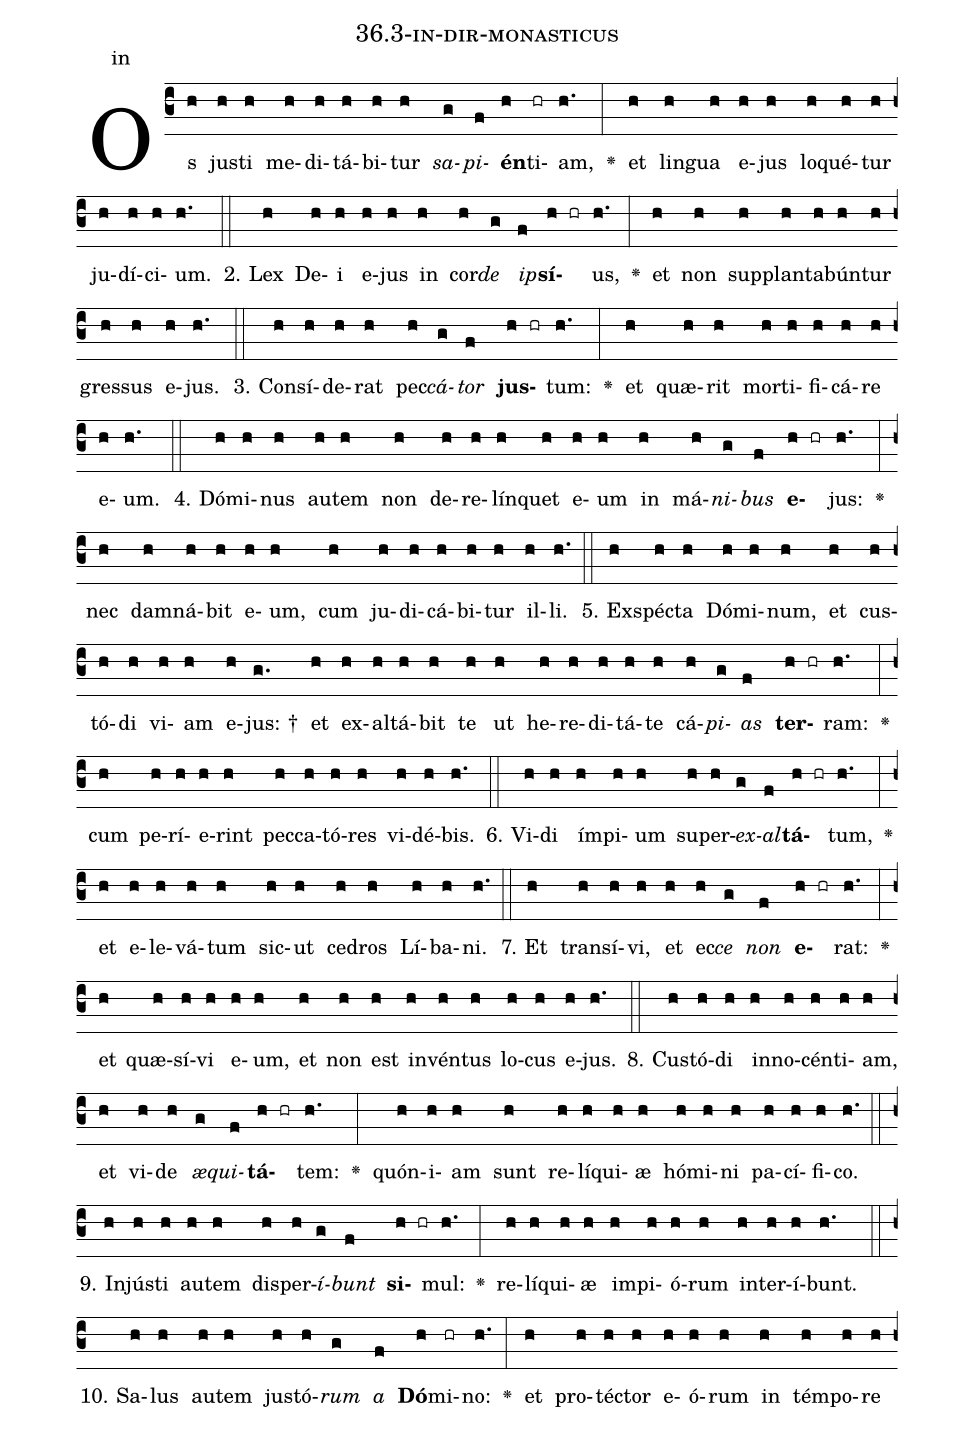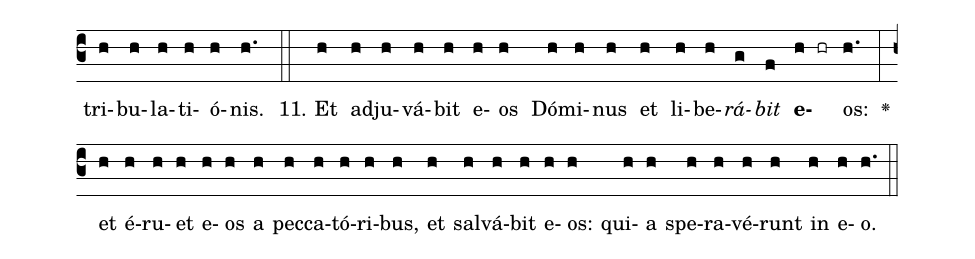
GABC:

name: 36.3-in-dir-monasticus;
annotation: in;
%%
(c3)Os(h) jus(h)ti(h) me(h)di(h)tá(h)bi(h)tur(h) <i>sa</i>(g)<i>pi</i>(f)<b>én</b>(h)ti(hr)am,(h.) <v>\greheightstar</v>(:) et(h) lin(h)gua(h) e(h)jus(h) lo(h)qué(h)tur(h) ju(h)dí(h)ci(h)um.(h.) (::)
2. Lex(h) De(h)i(h) e(h)jus(h) in(h) cor(h)<i>de</i>(g) <i>ip</i>(f)<b>sí</b>(h hr)us,(h.) <v>\greheightstar</v>(:) et(h) non(h) sup(h)plan(h)ta(h)bún(h)tur(h) gres(h)sus(h) e(h)jus.(h.) (::)
3. Con(h)sí(h)de(h)rat(h) pec(h)<i>cá</i>(g)<i>tor</i>(f) <b>jus</b>(h hr)tum:(h.) <v>\greheightstar</v>(:) et(h) quæ(h)rit(h) mor(h)ti(h)fi(h)cá(h)re(h) e(h)um.(h.) (::)
4. Dó(h)mi(h)nus(h) au(h)tem(h) non(h) de(h)re(h)lín(h)quet(h) e(h)um(h) in(h) má(h)<i>ni</i>(g)<i>bus</i>(f) <b>e</b>(h hr)jus:(h.) <v>\greheightstar</v>(:) nec(h) dam(h)ná(h)bit(h) e(h)um,(h) cum(h) ju(h)di(h)cá(h)bi(h)tur(h) il(h)li.(h.) (::)
5. Ex(h)spéc(h)ta(h) Dó(h)mi(h)num,(h) et(h) cus(h)tó(h)di(h) vi(h)am(h) e(h)jus: †(g.) et(h) ex(h)al(h)tá(h)bit(h) te(h) ut(h) he(h)re(h)di(h)tá(h)te(h) cá(h)<i>pi</i>(g)<i>as</i>(f) <b>ter</b>(h hr)ram:(h.) <v>\greheightstar</v>(:) cum(h) pe(h)rí(h)e(h)rint(h) pec(h)ca(h)tó(h)res(h) vi(h)dé(h)bis.(h.) (::)
6. Vi(h)di(h) ím(h)pi(h)um(h) su(h)per(h)<i>ex</i>(g)<i>al</i>(f)<b>tá</b>(h hr)tum,(h.) <v>\greheightstar</v>(:) et(h) e(h)le(h)vá(h)tum(h) sic(h)ut(h) ce(h)dros(h) Lí(h)ba(h)ni.(h.) (::)
7. Et(h) trans(h)í(h)vi,(h) et(h) ec(h)<i>ce</i>(g) <i>non</i>(f) <b>e</b>(h hr)rat:(h.) <v>\greheightstar</v>(:) et(h) quæ(h)sí(h)vi(h) e(h)um,(h) et(h) non(h) est(h) in(h)vén(h)tus(h) lo(h)cus(h) e(h)jus.(h.) (::)
8. Cus(h)tó(h)di(h) in(h)no(h)cén(h)ti(h)am,(h) et(h) vi(h)de(h) <i>æ</i>(g)<i>qui</i>(f)<b>tá</b>(h hr)tem:(h.) <v>\greheightstar</v>(:) quón(h)i(h)am(h) sunt(h) re(h)lí(h)qui(h)æ(h) hó(h)mi(h)ni(h) pa(h)cí(h)fi(h)co.(h.) (::)
9. In(h)jús(h)ti(h) au(h)tem(h) dis(h)per(h)<i>í</i>(g)<i>bunt</i>(f) <b>si</b>(h hr)mul:(h.) <v>\greheightstar</v>(:) re(h)lí(h)qui(h)æ(h) im(h)pi(h)ó(h)rum(h) in(h)ter(h)í(h)bunt.(h.) (::)
10. Sa(h)lus(h) au(h)tem(h) jus(h)tó(h)<i>rum</i>(g) <i>a</i>(f) <b>Dó</b>(h)mi(hr)no:(h.) <v>\greheightstar</v>(:) et(h) pro(h)téc(h)tor(h) e(h)ó(h)rum(h) in(h) tém(h)po(h)re(h) tri(h)bu(h)la(h)ti(h)ó(h)nis.(h.) (::)
11. Et(h) ad(h)ju(h)vá(h)bit(h) e(h)os(h) Dó(h)mi(h)nus(h) et(h) li(h)be(h)<i>rá</i>(g)<i>bit</i>(f) <b>e</b>(h hr)os:(h.) <v>\greheightstar</v>(:) et(h) é(h)ru(h)et(h) e(h)os(h) a(h) pec(h)ca(h)tó(h)ri(h)bus,(h) et(h) sal(h)vá(h)bit(h) e(h)os:(h) qui(h)a(h) spe(h)ra(h)vé(h)runt(h) in(h) e(h)o.(h.) (::)
